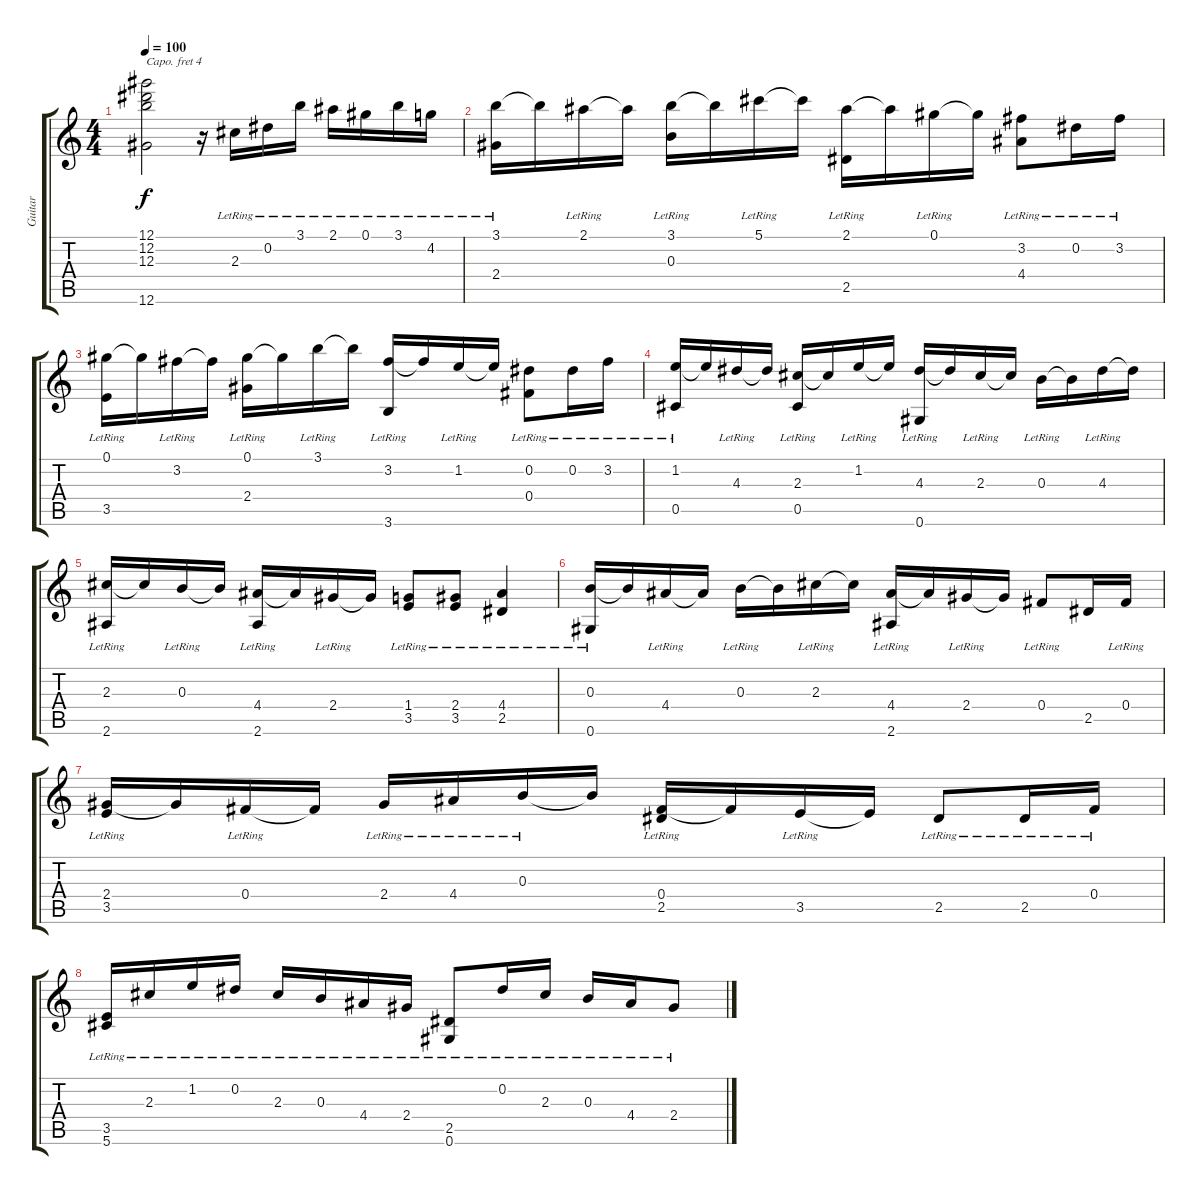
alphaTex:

\track ("Guitar" "Guitar") {instrument acousticguitarsteel}
\staff {score tabs}
\capo 4
\tuning (E4 B3 G3 D3 A2 E2) {hide}
\ts (4 4)
\tempo 100
\clef g2
\ks c
(12.1{t} 12.2{t} 12.3{t} 12.6{t}).2{dy f} r.16 2.3{lr}.16 0.2{lr}.16 3.1{lr}.16 2.1{lr}.16 0.1{lr}.16 3.1{lr}.16 4.2{lr}.16 |
(3.1{lr} 2.4{lr}).16 3.1{t}.16 2.1{lr}.16 2.1{t}.16 (3.1{lr} 0.3{lr}).16 3.1{t}.16 5.1{lr}.16 5.1{t}.16 (2.1{lr} 2.5{lr}).16 2.1{t}.16 0.1{lr}.16 0.1{t}.16 (3.2{lr} 4.4{lr}).8 0.2{lr}.16 3.2{lr}.16 |
(0.1{lr} 3.5{lr}).16 0.1{t}.16 3.2{lr}.16 3.2{t}.16 (0.1{lr} 2.4{lr}).16 0.1{t}.16 3.1{lr}.16 3.1{t}.16 (3.2{lr} 3.6{lr}).16 3.2{t}.16 1.2{lr}.16 1.2{t}.16 (0.2{lr} 0.4{lr}).8 0.2{lr}.16 3.2{lr}.16 |
(1.2{lr} 0.5{lr}).16 1.2{t}.16 4.3{lr}.16 4.3{t}.16 (2.3{lr} 0.5{lr}).16 2.3{t}.16 1.2{lr}.16 1.2{t}.16 (4.3{lr} 0.6{lr}).16 4.3{t}.16 2.3{lr}.16 2.3{t}.16 0.3{lr}.16 0.3{t}.16 4.3{lr}.16 4.3{t}.16 |
(2.3{lr} 2.6{lr}).16 2.3{t}.16 0.3{lr}.16 0.3{t}.16 (4.4{lr} 2.6{lr}).16 4.4{t}.16 2.4{lr}.16 2.4{t}.16 (1.4{lr} 3.5{lr}).8 (2.4{lr} 3.5{lr}).8 (4.4{lr} 2.5{lr}).4 |
(0.3{lr} 0.6{lr}).16 0.3{t}.16 4.4{lr}.16 4.4{t}.16 0.3{lr}.16 0.3{t}.16 2.3{lr}.16 2.3{t}.16 (4.4{lr} 2.6{lr}).16 4.4{t}.16 2.4{lr}.16 2.4{t}.16 0.4{lr}.8 2.5.16 0.4{lr}.16 |
(2.4{lr} 3.5{lr}).16 2.4{t}.16 0.4{lr}.16 0.4{t}.16 2.4{lr}.16 4.4{lr}.16 0.3{lr}.16 0.3{t}.16 (0.4{lr} 2.5{lr}).16 0.4{t}.16 3.5{lr}.16 3.5{t}.16 2.5{lr}.8 2.5{lr}.16 0.4{lr}.16 |
(3.5{lr} 5.6{lr}).16 2.3{lr}.16 1.2{lr}.16 0.2{lr}.16 2.3{lr}.16 0.3{lr}.16 4.4{lr}.16 2.4{lr}.16 (2.5{lr} 0.6{lr}).8 0.2{lr}.16 2.3{lr}.16 0.3{lr}.16 4.4{lr}.16 2.4{lr}.8
